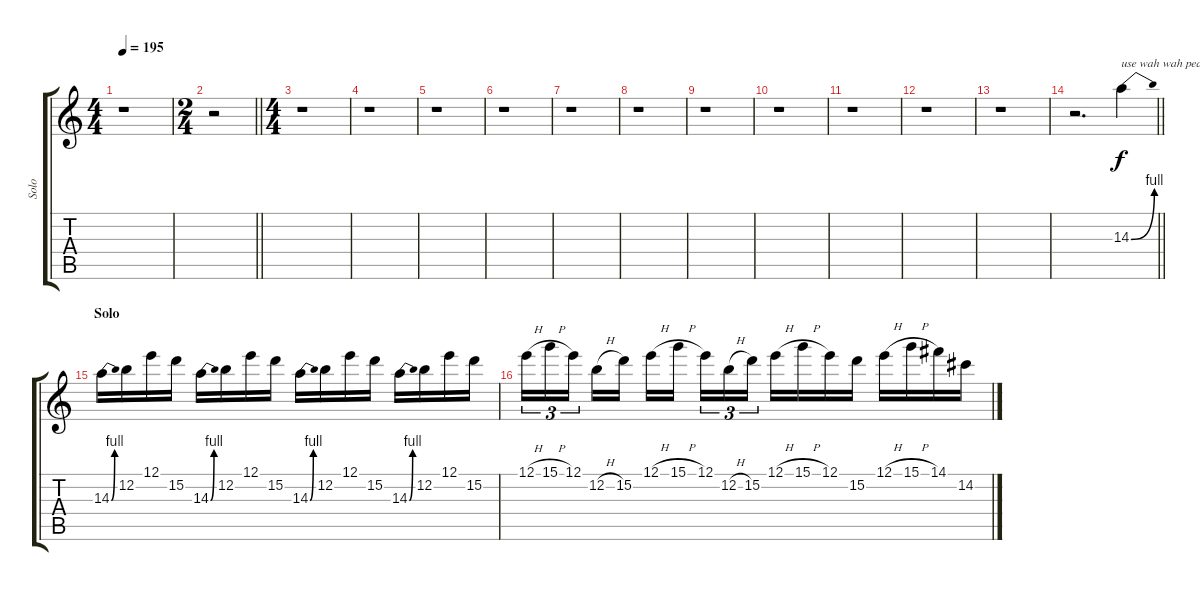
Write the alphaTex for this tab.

\track ("Solo" "Solo") {instrument distortionguitar}
\staff {score tabs}
\tuning (E4 B3 G3 D3 A2 E2) {hide}
\ts (4 4)
\tempo 195
\clef g2
\ks c
r.1{dy f} |
\ts (2 4)
\barLineRight lightlight
r.2 |
\ts (4 4)
\section ("" "")
r.1 |
r.1 |
r.1 |
r.1 |
r.1 |
r.1 |
r.1 |
r.1 |
r.1 |
r.1 |
r.1 |
\barLineRight lightlight
r.2{d} 14.3{be (bend 0 0 60 4)}.4{txt "use wah wah pedal"} |
\section ("" "Solo")
14.3{be (bend 0 0 60 4)}.16 12.2.16 12.1.16 15.2.16 14.3{be (bend 0 0 60 4)}.16 12.2.16 12.1.16 15.2.16 14.3{be (bend 0 0 60 4)}.16 12.2.16 12.1.16 15.2.16 14.3{be (bend 0 0 60 4)}.16 12.2.16 12.1.16 15.2.16 |
12.1{h}.16{tu (3 2)} 15.1{h}.16{tu (3 2)} 12.1.16{tu (3 2) beam splitsecondary} 12.2{h}.16 15.2.16 12.1{h}.16 15.1{h}.16{beam splitsecondary} 12.1.16{tu (3 2)} 12.2{h}.16{tu (3 2)} 15.2.16{tu (3 2)} 12.1{h}.16 15.1{h}.16 12.1.16 15.2.16 12.1{h}.16 15.1{h}.16 14.1.16 14.2.16
